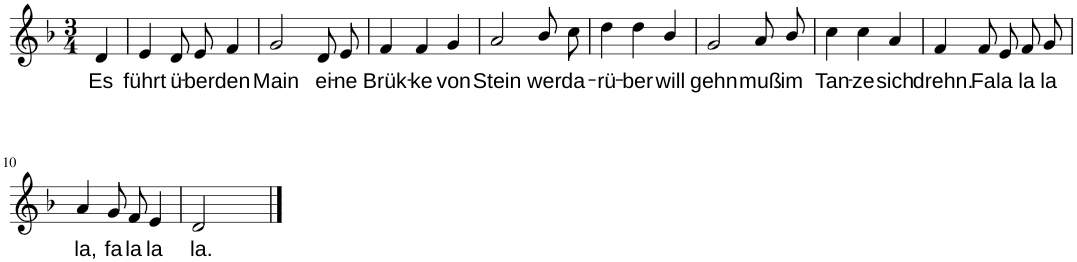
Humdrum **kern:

**kern	**text
*part1	*part1
*staff1	*staff1
*I"P1	*
*clefG2	*
*k[b-]	*
*F:	*
*M3/4	*
=1	=1
!	!LO:LY:b
4d/	Es
=2	=2
!	!LO:LY:b
4e/	führt
!	!LO:LY:b
8d/L	ü-
!	!LO:LY:b
8e/J	-ber
!	!LO:LY:b
4f/	den
=3	=3
!	!LO:LY:b
2g/	Main
!	!LO:LY:b
8d/L	ei-
!	!LO:LY:b
8e/J	-ne
=4	=4
!	!LO:LY:b
4f/	Brük-
!	!LO:LY:b
4f/	-ke
!	!LO:LY:b
4g/	von
=5	=5
!	!LO:LY:b
2a/	Stein
!	!LO:LY:b
8b-\L	wer
!	!LO:LY:b
8cc\J	da-
=6	=6
!	!LO:LY:b
4dd\	-rü-
!	!LO:LY:b
4dd\	-ber
!	!LO:LY:b
4b-/	will
=7	=7
!	!LO:LY:b
2g/	gehn
!	!LO:LY:b
8a/L	muß
!	!LO:LY:b
8b-/J	im
=8	=8
!	!LO:LY:b
4cc\	Tan-
!	!LO:LY:b
4cc\	-ze
!	!LO:LY:b
4a/	sich
=9	=9
!	!LO:LY:b
4f/	drehn.
!	!LO:LY:b
8f/L	Fa
!	!LO:LY:b
8e/J	la
!	!LO:LY:b
8f/L	la
!	!LO:LY:b
8g/J	la
!!LO:LB:g=z
=10	=10
!	!LO:LY:b
4a/	la,
!	!LO:LY:b
8g/L	fa
!	!LO:LY:b
8f/J	la
!	!LO:LY:b
4e/	la
=11	=11
!	!LO:LY:b
2d/	la.
4ryy	.
==	==
*-	*-
